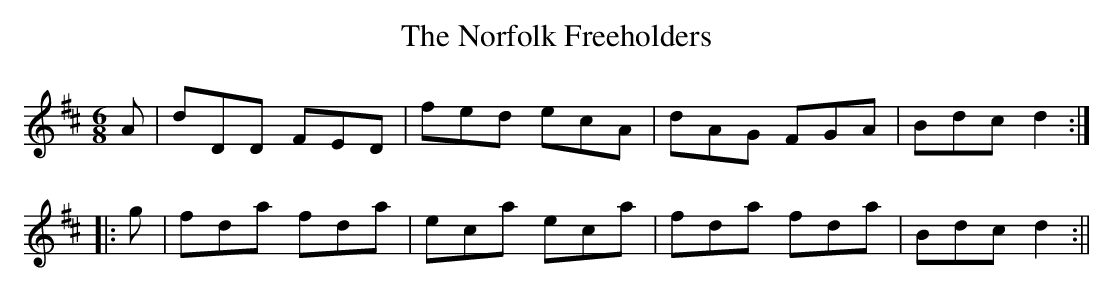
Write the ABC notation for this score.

X:1
T:Norfolk Freeholders, The
M:6/8
L:1/8
K:D
A|dDD FED|fed ecA|dAG FGA|Bdc d2:|
|:g|fda fda|eca eca|fda fda|Bdc d2:||
